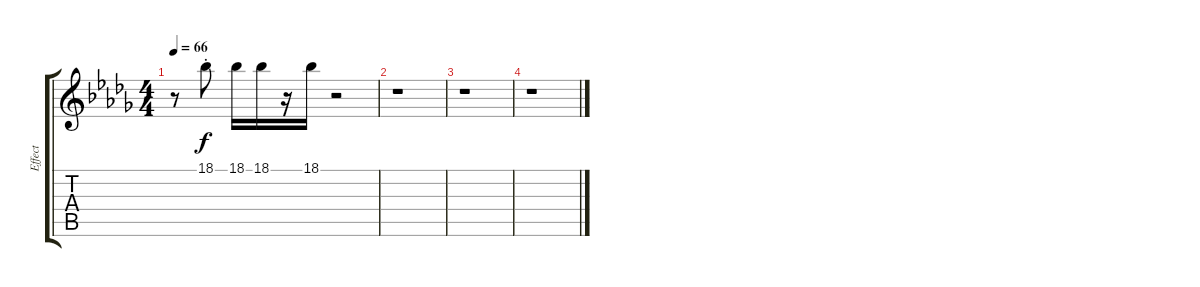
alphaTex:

\track ("Effect" "Effect") {instrument brightacousticpiano}
\staff {score tabs}
\tuning (E4 B3 G3 D3 A2 E2) {hide}
\ts (4 4)
\tempo 66
\clef g2
\ks db
r.8{dy f} 18.1{st}.8 18.1.16 18.1.16 r.16 18.1.16 r.2 |
r.1 |
r.1 |
r.1
